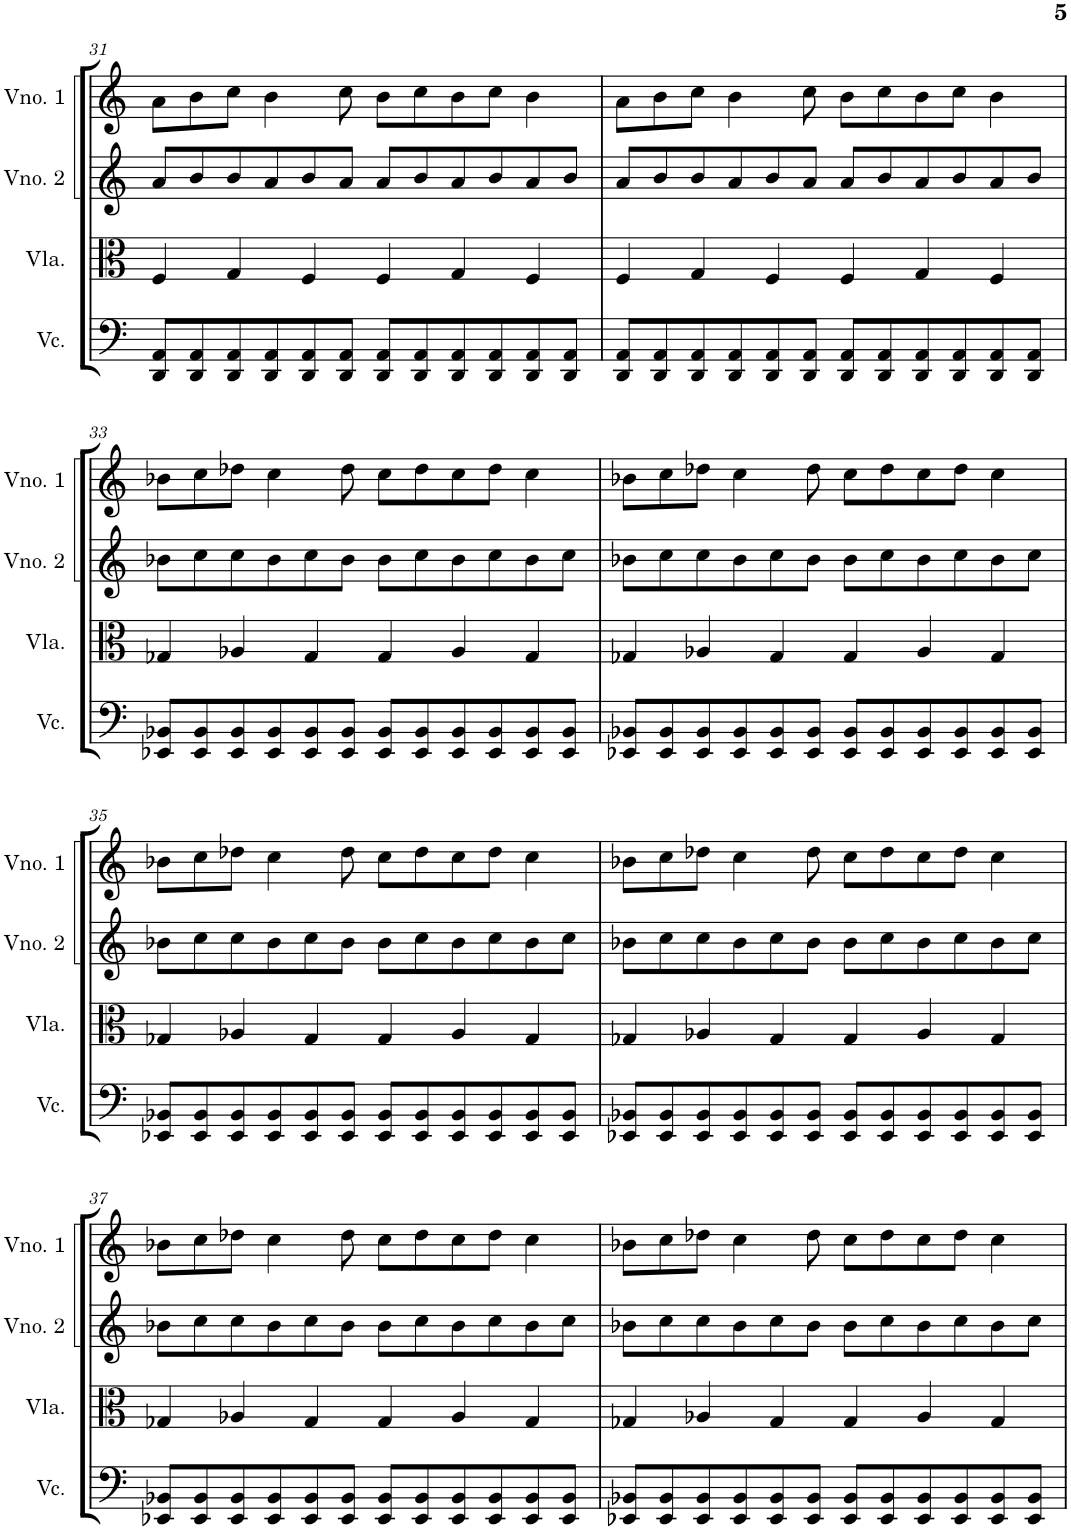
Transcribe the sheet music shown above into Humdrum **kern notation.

**kern	**kern	**kern	**kern
*part4	*part3	*part2	*part1
*staff4	*staff3	*staff2	*staff1
*I"Violoncelo	*I"Viola	*I"Violino 2	*I"Violino 1
*I'Vc.	*I'Vla.	*I'Vno. 2	*I'Vno. 1
!!LO:PB:g=z
*clefF4	*clefC3	*clefG2	*clefG2
*k[]	*k[]	*k[]	*k[]
*M6/4	*M6/4	*M6/4	*M6/4
=31	=31	=31	=31
8DD/ 8AA/L	4F/	8a/L	8a\L
8DD/ 8AA/	.	8b/	8b\
8DD/ 8AA/	4G/	8b/	8cc\J
8DD/ 8AA/	.	8a/	4b\
8DD/ 8AA/	4F/	8b/	.
8DD/ 8AA/J	.	8a/J	8cc\
8DD/ 8AA/L	4F/	8a/L	8b\L
8DD/ 8AA/	.	8b/	8cc\
8DD/ 8AA/	4G/	8a/	8b\
8DD/ 8AA/	.	8b/	8cc\J
8DD/ 8AA/	4F/	8a/	4b\
8DD/ 8AA/J	.	8b/J	.
=32	=32	=32	=32
8DD/ 8AA/L	4F/	8a/L	8a\L
8DD/ 8AA/	.	8b/	8b\
8DD/ 8AA/	4G/	8b/	8cc\J
8DD/ 8AA/	.	8a/	4b\
8DD/ 8AA/	4F/	8b/	.
8DD/ 8AA/J	.	8a/J	8cc\
8DD/ 8AA/L	4F/	8a/L	8b\L
8DD/ 8AA/	.	8b/	8cc\
8DD/ 8AA/	4G/	8a/	8b\
8DD/ 8AA/	.	8b/	8cc\J
8DD/ 8AA/	4F/	8a/	4b\
8DD/ 8AA/J	.	8b/J	.
!!LO:LB:g=z
=33	=33	=33	=33
8EE-X/ 8BB-X/L	4G-X/	8b-X\L	8b-X\L
8EE-/ 8BB-/	.	8cc\	8cc\
8EE-/ 8BB-/	4A-X/	8cc\	8dd-X\J
8EE-/ 8BB-/	.	8b-\	4cc\
8EE-/ 8BB-/	4G-/	8cc\	.
8EE-/ 8BB-/J	.	8b-\J	8dd-\
8EE-/ 8BB-/L	4G-/	8b-\L	8cc\L
8EE-/ 8BB-/	.	8cc\	8dd-\
8EE-/ 8BB-/	4A-/	8b-\	8cc\
8EE-/ 8BB-/	.	8cc\	8dd-\J
8EE-/ 8BB-/	4G-/	8b-\	4cc\
8EE-/ 8BB-/J	.	8cc\J	.
=34	=34	=34	=34
8EE-X/ 8BB-X/L	4G-X/	8b-X\L	8b-X\L
8EE-/ 8BB-/	.	8cc\	8cc\
8EE-/ 8BB-/	4A-X/	8cc\	8dd-X\J
8EE-/ 8BB-/	.	8b-\	4cc\
8EE-/ 8BB-/	4G-/	8cc\	.
8EE-/ 8BB-/J	.	8b-\J	8dd-\
8EE-/ 8BB-/L	4G-/	8b-\L	8cc\L
8EE-/ 8BB-/	.	8cc\	8dd-\
8EE-/ 8BB-/	4A-/	8b-\	8cc\
8EE-/ 8BB-/	.	8cc\	8dd-\J
8EE-/ 8BB-/	4G-/	8b-\	4cc\
8EE-/ 8BB-/J	.	8cc\J	.
!!LO:LB:g=z
=35	=35	=35	=35
8EE-X/ 8BB-X/L	4G-X/	8b-X\L	8b-X\L
8EE-/ 8BB-/	.	8cc\	8cc\
8EE-/ 8BB-/	4A-X/	8cc\	8dd-X\J
8EE-/ 8BB-/	.	8b-\	4cc\
8EE-/ 8BB-/	4G-/	8cc\	.
8EE-/ 8BB-/J	.	8b-\J	8dd-\
8EE-/ 8BB-/L	4G-/	8b-\L	8cc\L
8EE-/ 8BB-/	.	8cc\	8dd-\
8EE-/ 8BB-/	4A-/	8b-\	8cc\
8EE-/ 8BB-/	.	8cc\	8dd-\J
8EE-/ 8BB-/	4G-/	8b-\	4cc\
8EE-/ 8BB-/J	.	8cc\J	.
=36	=36	=36	=36
8EE-X/ 8BB-X/L	4G-X/	8b-X\L	8b-X\L
8EE-/ 8BB-/	.	8cc\	8cc\
8EE-/ 8BB-/	4A-X/	8cc\	8dd-X\J
8EE-/ 8BB-/	.	8b-\	4cc\
8EE-/ 8BB-/	4G-/	8cc\	.
8EE-/ 8BB-/J	.	8b-\J	8dd-\
8EE-/ 8BB-/L	4G-/	8b-\L	8cc\L
8EE-/ 8BB-/	.	8cc\	8dd-\
8EE-/ 8BB-/	4A-/	8b-\	8cc\
8EE-/ 8BB-/	.	8cc\	8dd-\J
8EE-/ 8BB-/	4G-/	8b-\	4cc\
8EE-/ 8BB-/J	.	8cc\J	.
!!LO:LB:g=z
=37	=37	=37	=37
8EE-X/ 8BB-X/L	4G-X/	8b-X\L	8b-X\L
8EE-/ 8BB-/	.	8cc\	8cc\
8EE-/ 8BB-/	4A-X/	8cc\	8dd-X\J
8EE-/ 8BB-/	.	8b-\	4cc\
8EE-/ 8BB-/	4G-/	8cc\	.
8EE-/ 8BB-/J	.	8b-\J	8dd-\
8EE-/ 8BB-/L	4G-/	8b-\L	8cc\L
8EE-/ 8BB-/	.	8cc\	8dd-\
8EE-/ 8BB-/	4A-/	8b-\	8cc\
8EE-/ 8BB-/	.	8cc\	8dd-\J
8EE-/ 8BB-/	4G-/	8b-\	4cc\
8EE-/ 8BB-/J	.	8cc\J	.
=38	=38	=38	=38
8EE-X/ 8BB-X/L	4G-X/	8b-X\L	8b-X\L
8EE-/ 8BB-/	.	8cc\	8cc\
8EE-/ 8BB-/	4A-X/	8cc\	8dd-X\J
8EE-/ 8BB-/	.	8b-\	4cc\
8EE-/ 8BB-/	4G-/	8cc\	.
8EE-/ 8BB-/J	.	8b-\J	8dd-\
8EE-/ 8BB-/L	4G-/	8b-\L	8cc\L
8EE-/ 8BB-/	.	8cc\	8dd-\
8EE-/ 8BB-/	4A-/	8b-\	8cc\
8EE-/ 8BB-/	.	8cc\	8dd-\J
8EE-/ 8BB-/	4G-/	8b-\	4cc\
8EE-/ 8BB-/J	.	8cc\J	.
=	=	=	=
*-	*-	*-	*-
